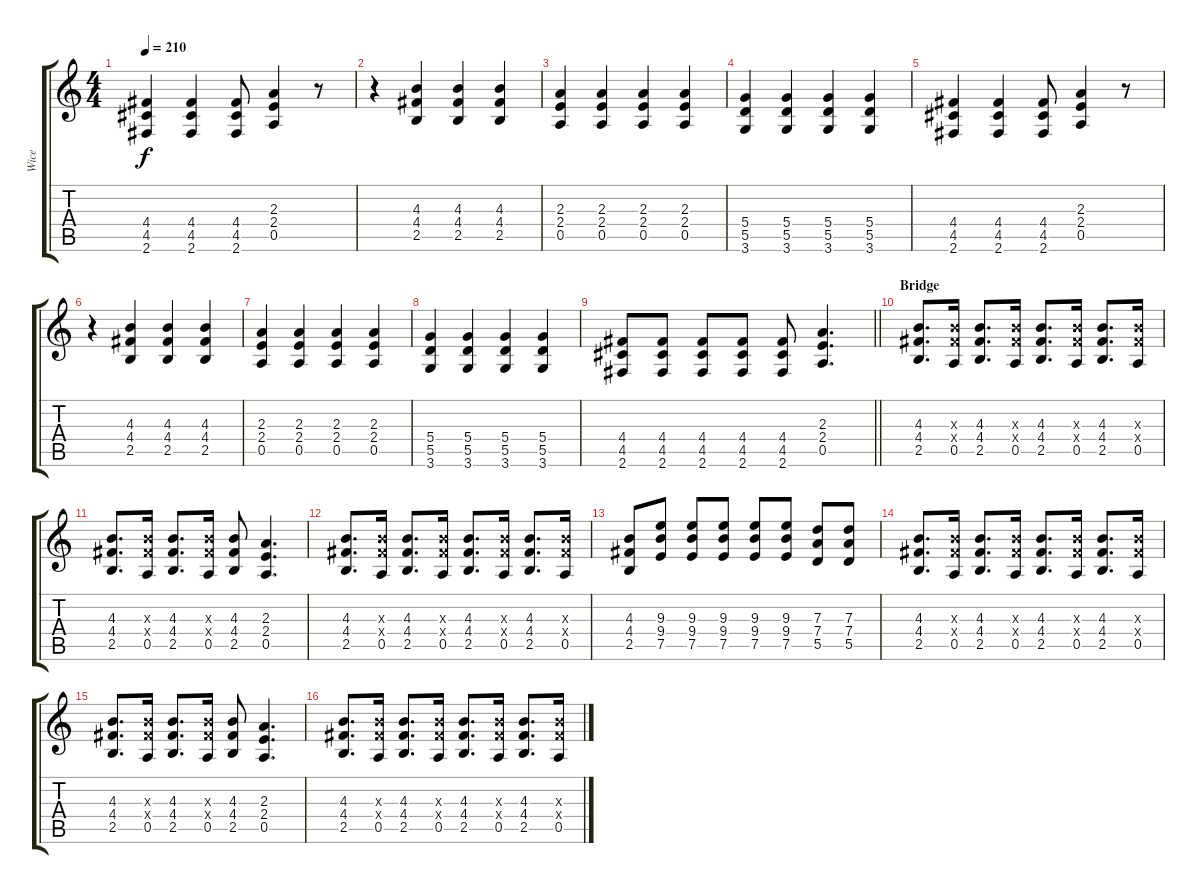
\track ("Wice" "Wice") {instrument distortionguitar}
\staff {score tabs}
\tuning (E4 B3 G3 D3 A2 E2) {hide}
\ts (4 4)
\tempo 210
\clef g2
\ks c
(4.4 4.5 2.6).4{dy f} (4.4 4.5 2.6).4 (4.4 4.5 2.6).8 (2.3 2.4 0.5).4 r.8 |
r.4 (4.3 4.4 2.5).4 (4.3 4.4 2.5).4 (4.3 4.4 2.5).4 |
(2.3 2.4 0.5).4 (2.3 2.4 0.5).4 (2.3 2.4 0.5).4 (2.3 2.4 0.5).4 |
(5.4 5.5 3.6).4 (5.4 5.5 3.6).4 (5.4 5.5 3.6).4 (5.4 5.5 3.6).4 |
(4.4 4.5 2.6).4 (4.4 4.5 2.6).4 (4.4 4.5 2.6).8 (2.3 2.4 0.5).4 r.8 |
r.4 (4.3 4.4 2.5).4 (4.3 4.4 2.5).4 (4.3 4.4 2.5).4 |
(2.3 2.4 0.5).4 (2.3 2.4 0.5).4 (2.3 2.4 0.5).4 (2.3 2.4 0.5).4 |
(5.4 5.5 3.6).4 (5.4 5.5 3.6).4 (5.4 5.5 3.6).4 (5.4 5.5 3.6).4 |
\barLineRight lightlight
(4.4 4.5 2.6).8 (4.4 4.5 2.6).8 (4.4 4.5 2.6).8 (4.4 4.5 2.6).8 (4.4 4.5 2.6).8 (2.3 2.4 0.5).4{d} |
\section ("" "Bridge")
(4.3 4.4 2.5).8{d} (4.3{x} 4.4{x} 0.5).16 (4.3 4.4 2.5).8{d} (4.3{x} 4.4{x} 0.5).16 (4.3 4.4 2.5).8{d} (4.3{x} 4.4{x} 0.5).16 (4.3 4.4 2.5).8{d} (4.3{x} 4.4{x} 0.5).16 |
(4.3 4.4 2.5).8{d} (4.3{x} 4.4{x} 0.5).16 (4.3 4.4 2.5).8{d} (4.3{x} 4.4{x} 0.5).16 (4.3 4.4 2.5).8 (2.3 2.4 0.5).4{d} |
(4.3 4.4 2.5).8{d} (4.3{x} 4.4{x} 0.5).16 (4.3 4.4 2.5).8{d} (4.3{x} 4.4{x} 0.5).16 (4.3 4.4 2.5).8{d} (4.3{x} 4.4{x} 0.5).16 (4.3 4.4 2.5).8{d} (4.3{x} 4.4{x} 0.5).16 |
(4.3 4.4 2.5).8 (9.3 9.4 7.5).8 (9.3 9.4 7.5).8 (9.3 9.4 7.5).8 (9.3 9.4 7.5).8 (9.3 9.4 7.5).8 (7.3 7.4 5.5).8 (7.3 7.4 5.5).8 |
(4.3 4.4 2.5).8{d} (4.3{x} 4.4{x} 0.5).16 (4.3 4.4 2.5).8{d} (4.3{x} 4.4{x} 0.5).16 (4.3 4.4 2.5).8{d} (4.3{x} 4.4{x} 0.5).16 (4.3 4.4 2.5).8{d} (4.3{x} 4.4{x} 0.5).16 |
(4.3 4.4 2.5).8{d} (4.3{x} 4.4{x} 0.5).16 (4.3 4.4 2.5).8{d} (4.3{x} 4.4{x} 0.5).16 (4.3 4.4 2.5).8 (2.3 2.4 0.5).4{d} |
(4.3 4.4 2.5).8{d} (4.3{x} 4.4{x} 0.5).16 (4.3 4.4 2.5).8{d} (4.3{x} 4.4{x} 0.5).16 (4.3 4.4 2.5).8{d} (4.3{x} 4.4{x} 0.5).16 (4.3 4.4 2.5).8{d} (4.3{x} 4.4{x} 0.5).16
